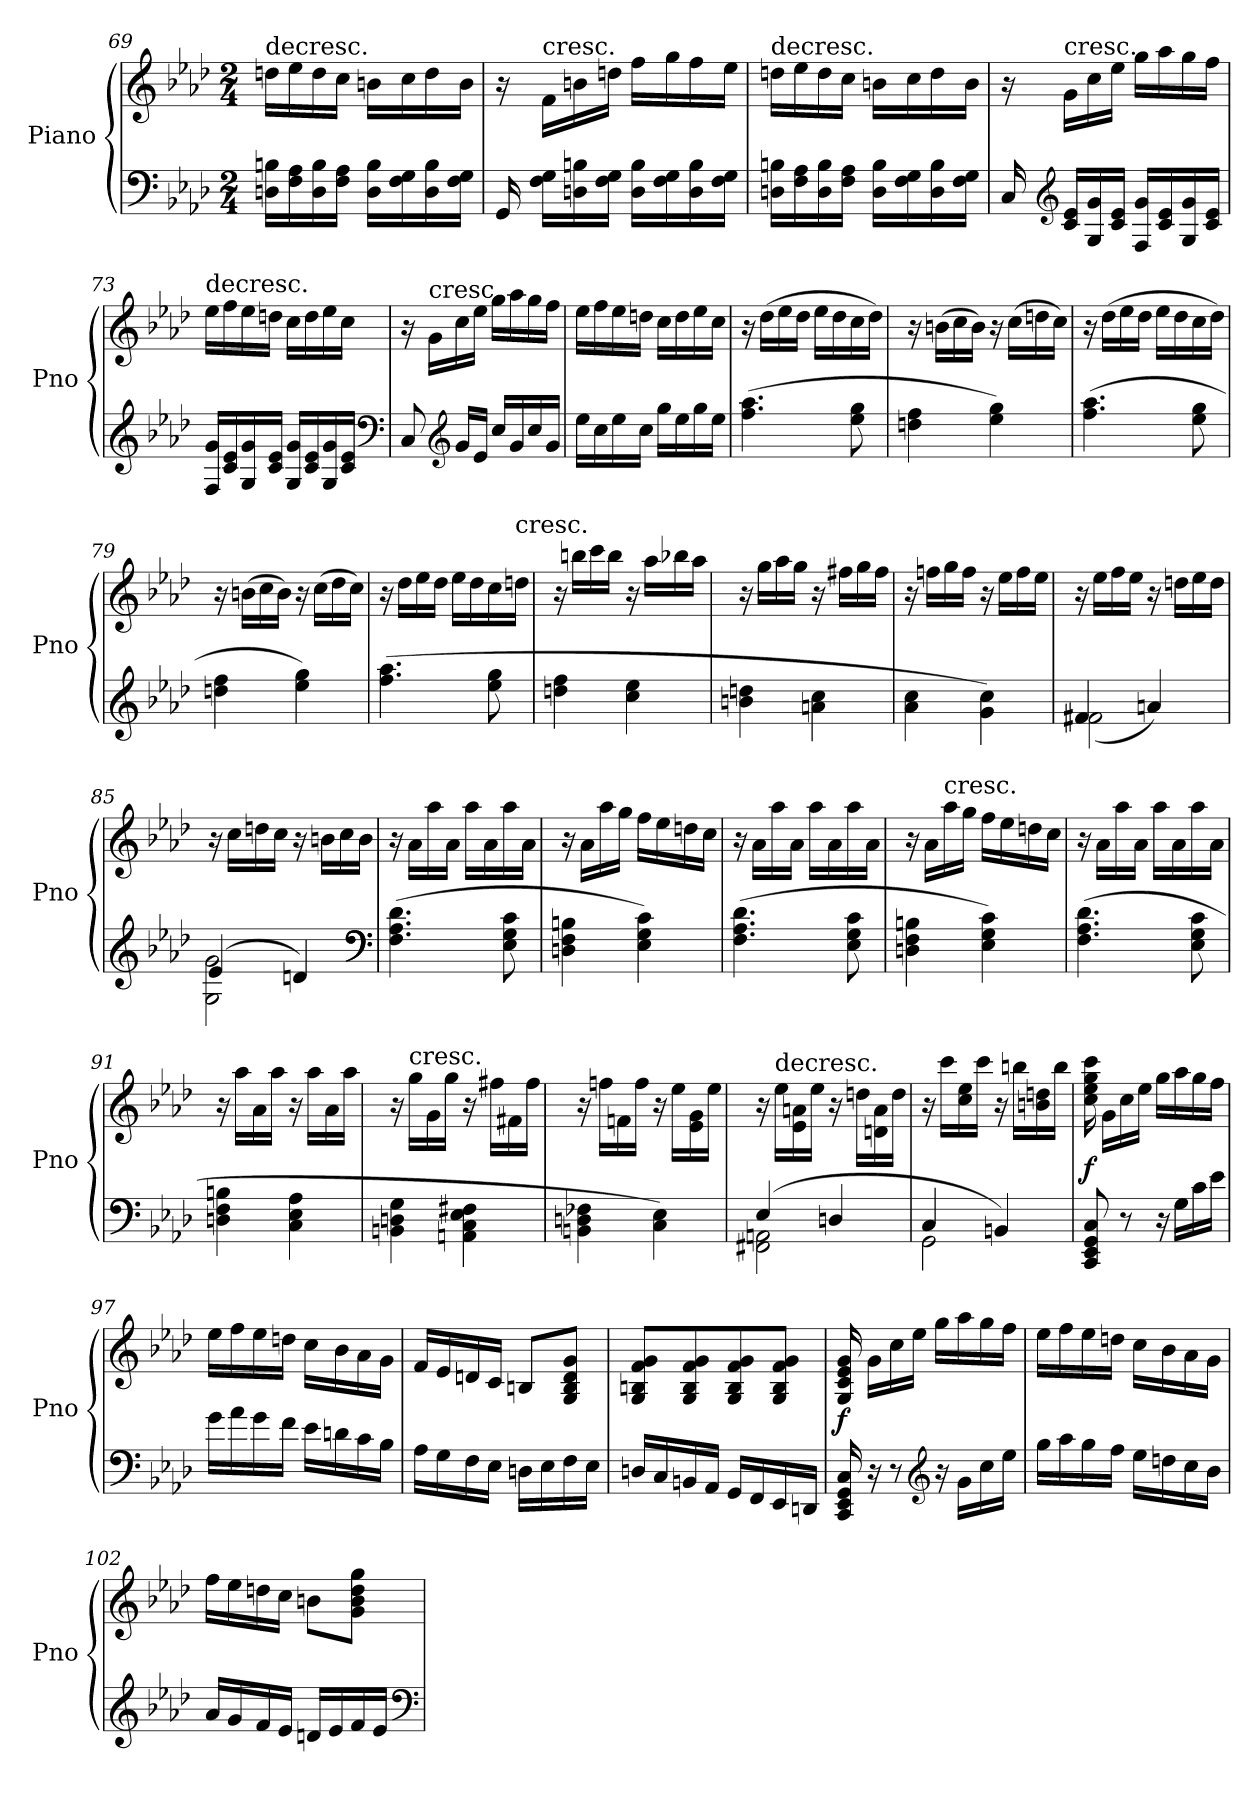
**kern	**kern	**dynam
*part1	*part1	*part1
*staff2	*staff1	*staff1/2
*I"Piano	*	*
*I'Pno	*	*
*clefF4	*clefG2	*
*k[b-e-a-d-]	*k[b-e-a-d-]	*
*f:	*f:	*
*M2/4	*M2/4	*
=69	=69	=69
!	!LO:TX:t=decresc.	!
16Dn\ 16Bn\LL	16ddn\LL	.
16F\ 16A-\	16ee-\	.
16D\ 16B\	16dd\	.
16F\ 16A-\JJ	16cc\JJ	.
16D\ 16B\LL	16bn\LL	.
16F\ 16G\	16cc\	.
16D\ 16B\	16dd\	.
16F\ 16G\JJ	16b\JJ	.
=70	=70	=70
16GG/	16r	.
!	!LO:TX:t=cresc.	!
16F\ 16G\LL	16f\LL	.
16Dn\ 16Bn\	16bn\	.
16F\ 16G\JJ	16ddn\JJ	.
16D\ 16B\LL	16ff\LL	.
16F\ 16G\	16gg\	.
16D\ 16B\	16ff\	.
16F\ 16G\JJ	16ee-\JJ	.
=71	=71	=71
!	!LO:TX:t=decresc.	!
16Dn\ 16Bn\LL	16ddn\LL	.
16F\ 16A-\	16ee-\	.
16D\ 16B\	16dd\	.
16F\ 16A-\JJ	16cc\JJ	.
16D\ 16B\LL	16bn\LL	.
16F\ 16G\	16cc\	.
16D\ 16B\	16dd\	.
16F\ 16G\JJ	16b\JJ	.
=72	=72	=72
16C/	16r	.
*clefG2	*	*
!	!LO:TX:t=cresc.	!
16c/ 16e-/LL	16g\LL	.
16G/ 16g/	16cc\	.
16c/ 16e-/JJ	16ee-\JJ	.
16F/ 16g/LL	16gg\LL	.
16c/ 16e-/	16aa-\	.
16G/ 16g/	16gg\	.
16c/ 16e-/JJ	16ff\JJ	.
=73	=73	=73
!	!LO:TX:t=decresc.	!
16F/ 16g/LL	16ee-\LL	.
16c/ 16e-/	16ff\	.
16G/ 16g/	16ee-\	.
16c/ 16e-/JJ	16ddn\JJ	.
16G/ 16g/LL	16cc\LL	.
16c/ 16e-/	16dd\	.
16G/ 16g/	16ee-\	.
16c/ 16e-/JJ	16cc\JJ	.
*clefF4	*	*
=74	=74	=74
8C/	16r	.
!	!LO:TX:t=cresc.	!
.	16g\LL	.
*clefG2	*	*
16g/LL	16cc\	.
16e-/JJ	16ee-\JJ	.
16cc/LL	16gg\LL	.
16g/	16aa-\	.
16cc/	16gg\	.
16g/JJ	16ff\JJ	.
=75	=75	=75
16ee-\LL	16ee-\LL	.
16cc\	16ff\	.
16ee-\	16ee-\	.
16cc\JJ	16ddn\JJ	.
16gg\LL	16cc\LL	.
16ee-\	16dd\	.
16gg\	16ee-\	.
16ee-\JJ	16cc\JJ	.
=76	=76	=76
(4.ff\ 4.aa-\	16r	.
.	(16dd-\LL	.
.	16ee-\	.
.	16dd-\JJ	.
.	16ee-\LL	.
.	16dd-\	.
8ee-\ 8gg\	16cc\	.
.	16dd-\JJ)	.
=77	=77	=77
4ddn\ 4ff\	16r	.
.	(16bn\LL	.
.	16cc\	.
.	16b\JJ)	.
4ee-\ 4gg\)	16r	.
.	(16cc\LL	.
.	16ddn\	.
.	16cc\JJ)	.
=78	=78	=78
(4.ff\ 4.aa-\	16r	.
.	(16dd-\LL	.
.	16ee-\	.
.	16dd-\JJ	.
.	16ee-\LL	.
.	16dd-\	.
8ee-\ 8gg\	16cc\	.
.	16dd-\JJ)	.
=79	=79	=79
4ddn\ 4ff\	16r	.
.	(16bn\LL	.
.	16cc\	.
.	16b\JJ)	.
4ee-\ 4gg\)	16r	.
.	(16cc\LL	.
.	16dd-\	.
.	16cc\JJ)	.
=80	=80	=80
(4.ff\ 4.aa-\	16r	.
.	16dd-\LL	.
.	16ee-\	.
.	16dd-\JJ	.
.	16ee-\LL	.
.	16dd-\	.
8ee-\ 8gg\	16cc\	.
!	!LO:TX:t=cresc.	!
.	16ddn\JJ	.
=81	=81	=81
4ddn\ 4ff\	16r	.
.	16bbn\LL	.
.	16ccc\	.
.	16bb\JJ	.
4cc\ 4ee-\	16r	.
.	16aa-\LL	.
.	16bb-X\	.
.	16aa-\JJ	.
=82	=82	=82
4bn\ 4ddn\	16r	.
.	16gg\LL	.
.	16aa-\	.
.	16gg\JJ	.
4an\ 4cc\	16r	.
.	16ff#X\LL	.
.	16gg\	.
.	16ff#\JJ	.
=83	=83	=83
4a-\ 4cc\	16r	.
.	16ffn\LL	.
.	16gg\	.
.	16ff\JJ	.
4g\ 4cc\)	16r	.
.	16ee-\LL	.
.	16ff\	.
.	16ee-\JJ	.
=84	=84	=84
*^	*	*
4f#X/	(2f#X\	16r	.
.	.	16ee-\LL	.
.	.	16ff\	.
.	.	16ee-\JJ	.
4an/)	.	16r	.
.	.	16ddn\LL	.
.	.	16ee-\	.
.	.	16dd\JJ	.
=85	=85	=85	=85
(4e-/	2G\ 2g\	16r	.
.	.	16cc\LL	.
.	.	16ddn\	.
.	.	16cc\JJ	.
4dn/)	.	16r	.
.	.	16bn\LL	.
.	.	16cc\	.
.	.	16b\JJ	.
*v	*v	*	*
*clefF4	*	*
=86	=86	=86
(4.F\ 4.A-\ 4.d-\	16r	.
.	16a-\LL	.
.	16aa-\	.
.	16a-\JJ	.
.	16aa-\LL	.
.	16a-\	.
8E-\ 8G\ 8c\	16aa-\	.
.	16a-\JJ	.
=87	=87	=87
4Dn\ 4F\ 4Bn\	16r	.
.	16a-\LL	.
.	16aa-\	.
.	16gg\JJ	.
4E-\ 4G\ 4c\)	16ff\LL	.
.	16ee-\	.
.	16ddn\	.
.	16cc\JJ	.
=88	=88	=88
(4.F\ 4.A-\ 4.d-\	16r	.
.	16a-\LL	.
.	16aa-\	.
.	16a-\JJ	.
.	16aa-\LL	.
.	16a-\	.
8E-\ 8G\ 8c\	16aa-\	.
.	16a-\JJ	.
=89	=89	=89
4Dn\ 4F\ 4Bn\	16r	.
.	16a-\LL	.
!	!LO:TX:t=cresc.	!
.	16aa-\	.
.	16gg\JJ	.
4E-\ 4G\ 4c\)	16ff\LL	.
.	16ee-\	.
.	16ddn\	.
.	16cc\JJ	.
=90	=90	=90
(4.F\ 4.A-\ 4.d-\	16r	.
.	16a-\LL	.
.	16aa-\	.
.	16a-\JJ	.
.	16aa-\LL	.
.	16a-\	.
8E-\ 8G\ 8c\	16aa-\	.
.	16a-\JJ	.
=91	=91	=91
4Dn\ 4F\ 4Bn\	16r	.
.	16aa-\LL	.
.	16a-\	.
.	16aa-\JJ	.
4C\ 4E-\ 4A-\	16r	.
.	16aa-\LL	.
.	16a-\	.
.	16aa-\JJ	.
=92	=92	=92
4BBn\ 4Dn\ 4G\	16r	.
!	!LO:TX:t=cresc.	!
.	16gg\LL	.
.	16g\	.
.	16gg\JJ	.
4AAn\ 4C\ 4E-\ 4F#X\	16r	.
.	16ff#X\LL	.
.	16f#X\	.
.	16ff#\JJ	.
=93	=93	=93
4BBn\ 4Dn\ 4F-X\	16r	.
.	16ffn\LL	.
.	16fn\	.
.	16ff\JJ	.
4C\ 4E-\)	16r	.
.	16ee-\LL	.
.	16e-\ 16g\	.
.	16ee-\JJ	.
=94	=94	=94
*^	*	*
(4E-/	2FF#X\ 2AAn\	16r	.
!	!	!LO:TX:t=decresc.	!
.	.	16ee-\LL	.
.	.	16e-\ 16an\	.
.	.	16ee-\JJ	.
4Dn/	.	16r	.
.	.	16ddn\LL	.
.	.	16dn\ 16a\	.
.	.	16dd\JJ	.
=95	=95	=95	=95
4C/	2GG\	16r	.
.	.	16ccc\LL	.
.	.	16cc\ 16ee-\	.
.	.	16ccc\JJ	.
4BBn/)	.	16r	.
.	.	16bbn\LL	.
.	.	16bn\ 16ddn\	.
.	.	16bb\JJ	.
*v	*v	*	*
=96	=96	=96
8CC/ 8EE-/ 8GG/ 8C/	16cc\ 16ee-\ 16gg\ 16ccc\	f
.	16g\LL	.
8r	16cc\	.
.	16ee-\JJ	.
16r	16gg\LL	.
16G\LL	16aa-\	.
16c\	16gg\	.
16e-\JJ	16ff\JJ	.
=97	=97	=97
16g\LL	16ee-\LL	.
16a-\	16ff\	.
16g\	16ee-\	.
16f\JJ	16ddn\JJ	.
16e-\LL	16cc\LL	.
16dn\	16b-\	.
16c\	16a-\	.
16B-\JJ	16g\JJ	.
=98	=98	=98
16A-\LL	16f/LL	.
16G\	16e-/	.
16F\	16dn/	.
16E-\JJ	16c/JJ	.
16Dn\LL	8Bn/L	.
16E-\	.	.
16F\	8G/ 8B/ 8d/ 8g/J	.
16E-\JJ	.	.
=99	=99	=99
16Dn/LL	8G/ 8Bn/ 8f/ 8g/L	.
16C/	.	.
16BBn/	8G/ 8B/ 8f/ 8g/	.
16AA-/JJ	.	.
16GG/LL	8G/ 8B/ 8f/ 8g/	.
16FF/	.	.
16EE-/	8G/ 8B/ 8f/ 8g/J	.
16DDn/JJ	.	.
=100	=100	=100
16CC/ 16EE-/ 16GG/ 16C/	16G/ 16c/ 16e-/ 16g/	f
16r	16g\LL	.
8r	16cc\	.
.	16ee-\JJ	.
*clefG2	*	*
16r	16gg\LL	.
16g\LL	16aa-\	.
16cc\	16gg\	.
16ee-\JJ	16ff\JJ	.
=101	=101	=101
16gg\LL	16ee-\LL	.
16aa-\	16ff\	.
16gg\	16ee-\	.
16ff\JJ	16ddn\JJ	.
16ee-\LL	16cc\LL	.
16ddn\	16b-\	.
16cc\	16a-\	.
16b-\JJ	16g\JJ	.
=102	=102	=102
16a-/LL	16ff\LL	.
16g/	16ee-\	.
16f/	16ddn\	.
16e-/JJ	16cc\JJ	.
16dn/LL	8bn\L	.
16e-/	.	.
16f/	8g\ 8b\ 8dd\ 8gg\J	.
16e-/JJ	.	.
*clefF4	*	*
=	=	=
*-	*-	*-
